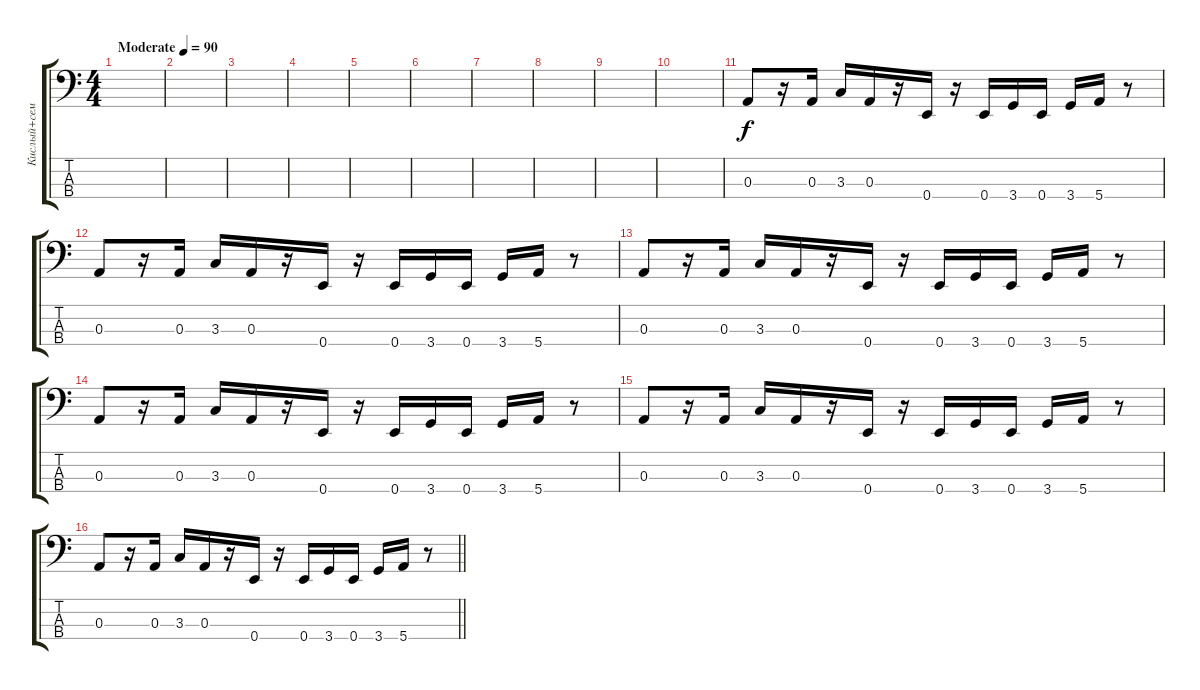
\track ("Кислый+семпл)" "Кислый+сем") {instrument electricbassfinger}
\staff {score tabs}
\tuning (G2 D2 A1 E1) {hide}
\ts (4 4)
\tempo (90 "Moderate")
\clef f4
\ks c
|
|
|
|
|
|
|
|
|
|
0.3.8 r.16 0.3.16 3.3.16 0.3.16 r.16 0.4.16 r.16 0.4.16 3.4.16 0.4.16 3.4.16 5.4.16 r.8 |
0.3.8 r.16 0.3.16 3.3.16 0.3.16 r.16 0.4.16 r.16 0.4.16 3.4.16 0.4.16 3.4.16 5.4.16 r.8 |
0.3.8 r.16 0.3.16 3.3.16 0.3.16 r.16 0.4.16 r.16 0.4.16 3.4.16 0.4.16 3.4.16 5.4.16 r.8 |
0.3.8 r.16 0.3.16 3.3.16 0.3.16 r.16 0.4.16 r.16 0.4.16 3.4.16 0.4.16 3.4.16 5.4.16 r.8 |
0.3.8 r.16 0.3.16 3.3.16 0.3.16 r.16 0.4.16 r.16 0.4.16 3.4.16 0.4.16 3.4.16 5.4.16 r.8 |
\barLineRight lightlight
0.3.8 r.16 0.3.16 3.3.16 0.3.16 r.16 0.4.16 r.16 0.4.16 3.4.16 0.4.16 3.4.16 5.4.16 r.8
